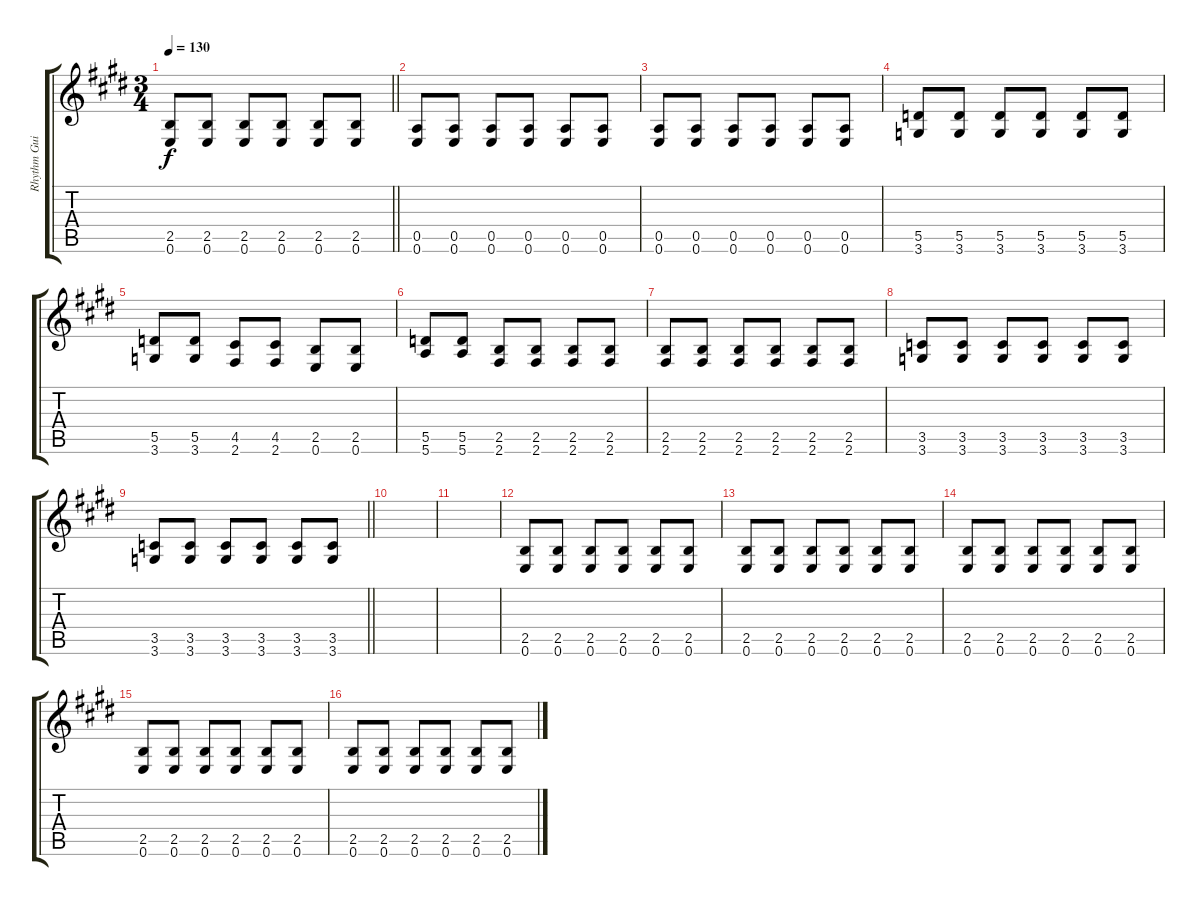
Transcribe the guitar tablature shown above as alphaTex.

\track ("Rhythm Guitar" "Rhythm Gui") {instrument overdrivenguitar}
\staff {score tabs}
\tuning (E4 B3 G3 D3 A2 E2) {hide}
\ts (3 4)
\tempo 130
\clef g2
\barLineRight lightlight
\ks e
(2.5 0.6).8{dy f} (2.5 0.6).8 (2.5 0.6).8 (2.5 0.6).8 (2.5 0.6).8 (2.5 0.6).8 |
(0.5 0.6).8 (0.5 0.6).8 (0.5 0.6).8 (0.5 0.6).8 (0.5 0.6).8 (0.5 0.6).8 |
(0.5 0.6).8 (0.5 0.6).8 (0.5 0.6).8 (0.5 0.6).8 (0.5 0.6).8 (0.5 0.6).8 |
(5.5 3.6).8 (5.5 3.6).8 (5.5 3.6).8 (5.5 3.6).8 (5.5 3.6).8 (5.5 3.6).8 |
(5.5 3.6).8 (5.5 3.6).8 (4.5 2.6).8 (4.5 2.6).8 (2.5 0.6).8 (2.5 0.6).8 |
(5.5 5.6).8 (5.5 5.6).8 (2.5 2.6).8 (2.5 2.6).8 (2.5 2.6).8 (2.5 2.6).8 |
(2.5 2.6).8 (2.5 2.6).8 (2.5 2.6).8 (2.5 2.6).8 (2.5 2.6).8 (2.5 2.6).8 |
(3.5 3.6).8 (3.5 3.6).8 (3.5 3.6).8 (3.5 3.6).8 (3.5 3.6).8 (3.5 3.6).8 |
\barLineRight lightlight
(3.5 3.6).8 (3.5 3.6).8 (3.5 3.6).8 (3.5 3.6).8 (3.5 3.6).8 (3.5 3.6).8 |
|
|
(2.5 0.6).8 (2.5 0.6).8 (2.5 0.6).8 (2.5 0.6).8 (2.5 0.6).8 (2.5 0.6).8 |
(2.5 0.6).8 (2.5 0.6).8 (2.5 0.6).8 (2.5 0.6).8 (2.5 0.6).8 (2.5 0.6).8 |
(2.5 0.6).8 (2.5 0.6).8 (2.5 0.6).8 (2.5 0.6).8 (2.5 0.6).8 (2.5 0.6).8 |
(2.5 0.6).8 (2.5 0.6).8 (2.5 0.6).8 (2.5 0.6).8 (2.5 0.6).8 (2.5 0.6).8 |
(2.5 0.6).8 (2.5 0.6).8 (2.5 0.6).8 (2.5 0.6).8 (2.5 0.6).8 (2.5 0.6).8
